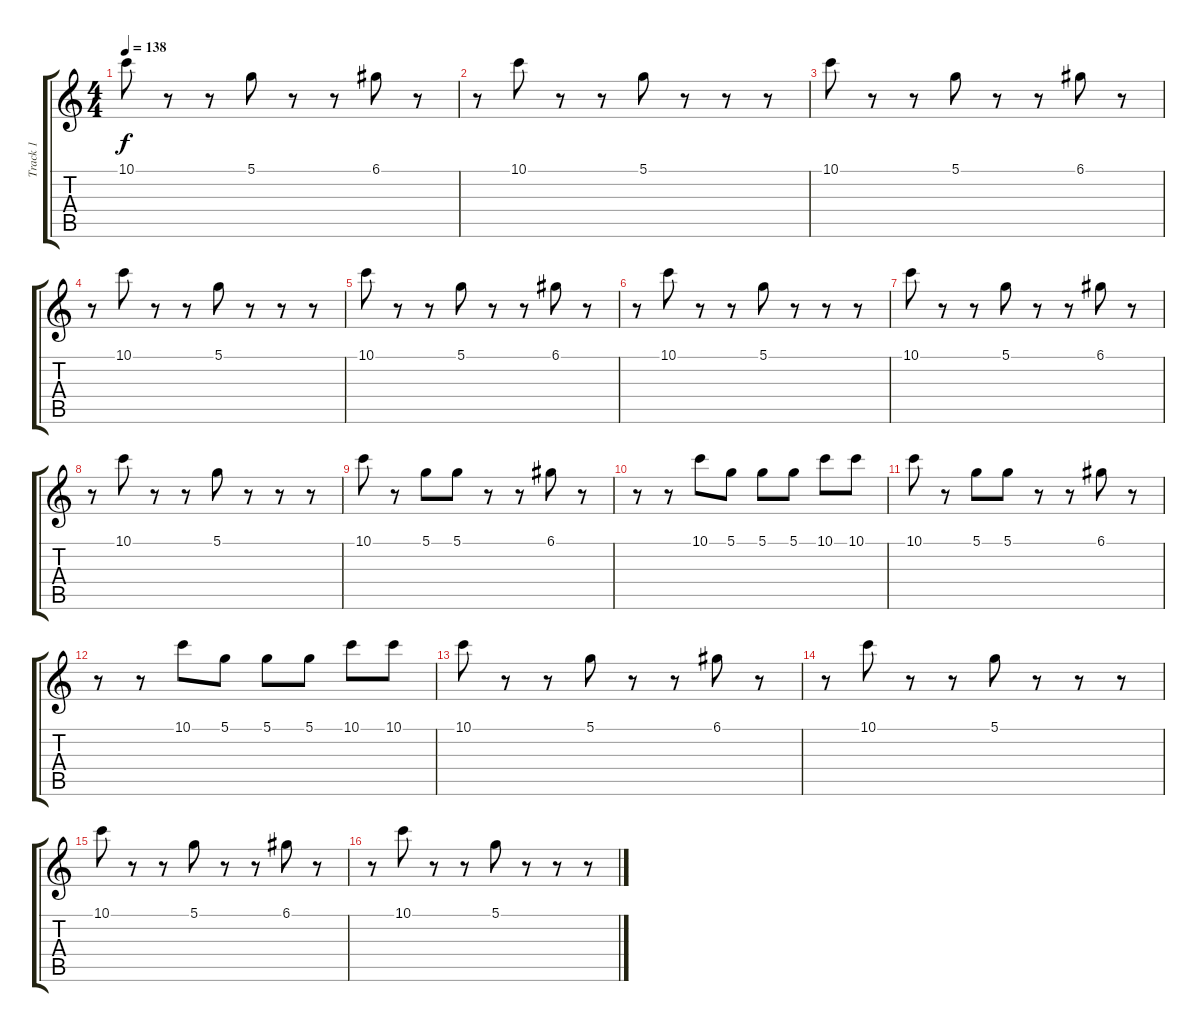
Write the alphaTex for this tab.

\track ("Track 1" "Track 1") {instrument electricguitarclean}
\staff {score tabs}
\tuning (D4 A3 F3 C3 G2 C2) {hide}
\ts (4 4)
\tempo 138
\clef g2
\ks c
10.1.8{dy f} r.8 r.8 5.1.8 r.8 r.8 6.1.8 r.8 |
r.8 10.1.8 r.8 r.8 5.1.8 r.8 r.8 r.8 |
10.1.8 r.8 r.8 5.1.8 r.8 r.8 6.1.8 r.8 |
r.8 10.1.8 r.8 r.8 5.1.8 r.8 r.8 r.8 |
10.1.8 r.8 r.8 5.1.8 r.8 r.8 6.1.8 r.8 |
r.8 10.1.8 r.8 r.8 5.1.8 r.8 r.8 r.8 |
10.1.8 r.8 r.8 5.1.8 r.8 r.8 6.1.8 r.8 |
r.8 10.1.8 r.8 r.8 5.1.8 r.8 r.8 r.8 |
10.1.8 r.8 5.1.8 5.1.8 r.8 r.8 6.1.8 r.8 |
r.8 r.8 10.1.8 5.1.8 5.1.8 5.1.8 10.1.8 10.1.8 |
10.1.8 r.8 5.1.8 5.1.8 r.8 r.8 6.1.8 r.8 |
r.8 r.8 10.1.8 5.1.8 5.1.8 5.1.8 10.1.8 10.1.8 |
10.1.8 r.8 r.8 5.1.8 r.8 r.8 6.1.8 r.8 |
r.8 10.1.8 r.8 r.8 5.1.8 r.8 r.8 r.8 |
10.1.8 r.8 r.8 5.1.8 r.8 r.8 6.1.8 r.8 |
r.8 10.1.8 r.8 r.8 5.1.8 r.8 r.8 r.8
